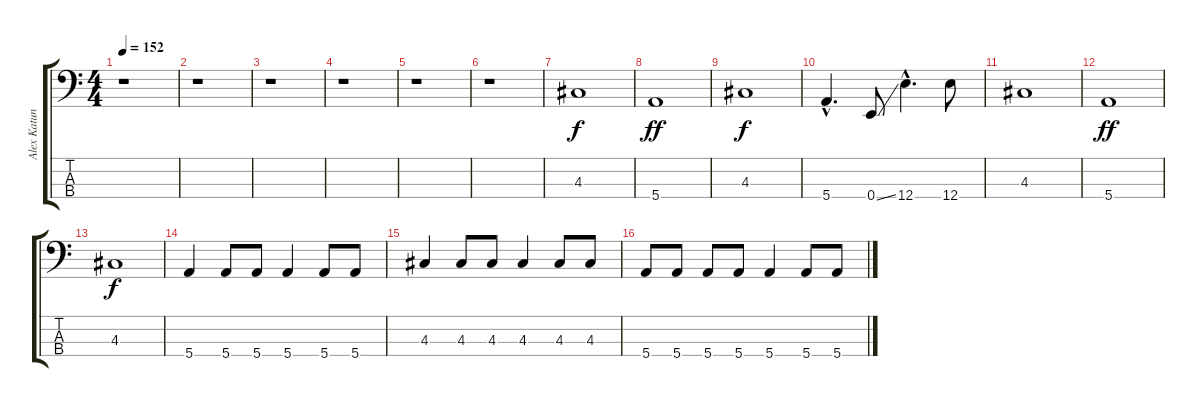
\track ("Alex Katunich" "Alex Katun") {instrument electricbassfinger}
\staff {score tabs}
\tuning (G2 D2 A1 E1) {hide}
\ts (4 4)
\tempo 152
\clef f4
\ks c
r.1{dy f instrument electricbassfinger} |
r.1 |
r.1 |
r.1 |
r.1 |
r.1 |
4.3.1 |
5.4.1{dy ff} |
4.3.1{dy f} |
5.4{hac}.4{d} 0.4{ss}.8 12.4{hac}.4{d} 12.4.8 |
4.3.1 |
5.4.1{dy ff} |
4.3.1{dy f} |
5.4.4 5.4.8 5.4.8 5.4.4 5.4.8 5.4.8 |
4.3.4 4.3.8 4.3.8 4.3.4 4.3.8 4.3.8 |
5.4.8 5.4.8 5.4.8 5.4.8 5.4.4 5.4.8 5.4.8
